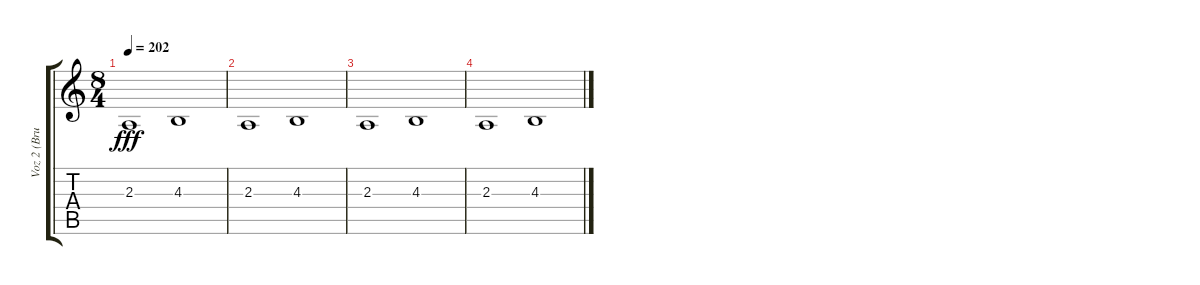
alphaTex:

\track ("Voz 2 (Bruno Jaime)" "Voz 2 (Bru") {instrument sitar}
\staff {score tabs}
\tuning (E4 B3 G3 D3 A2 E2) {hide}
\ts (8 4)
\tempo 202
\clef g2
\ks c
2.3.1{dy fff} 4.3.1 |
2.3.1 4.3.1 |
2.3.1 4.3.1 |
2.3.1 4.3.1
